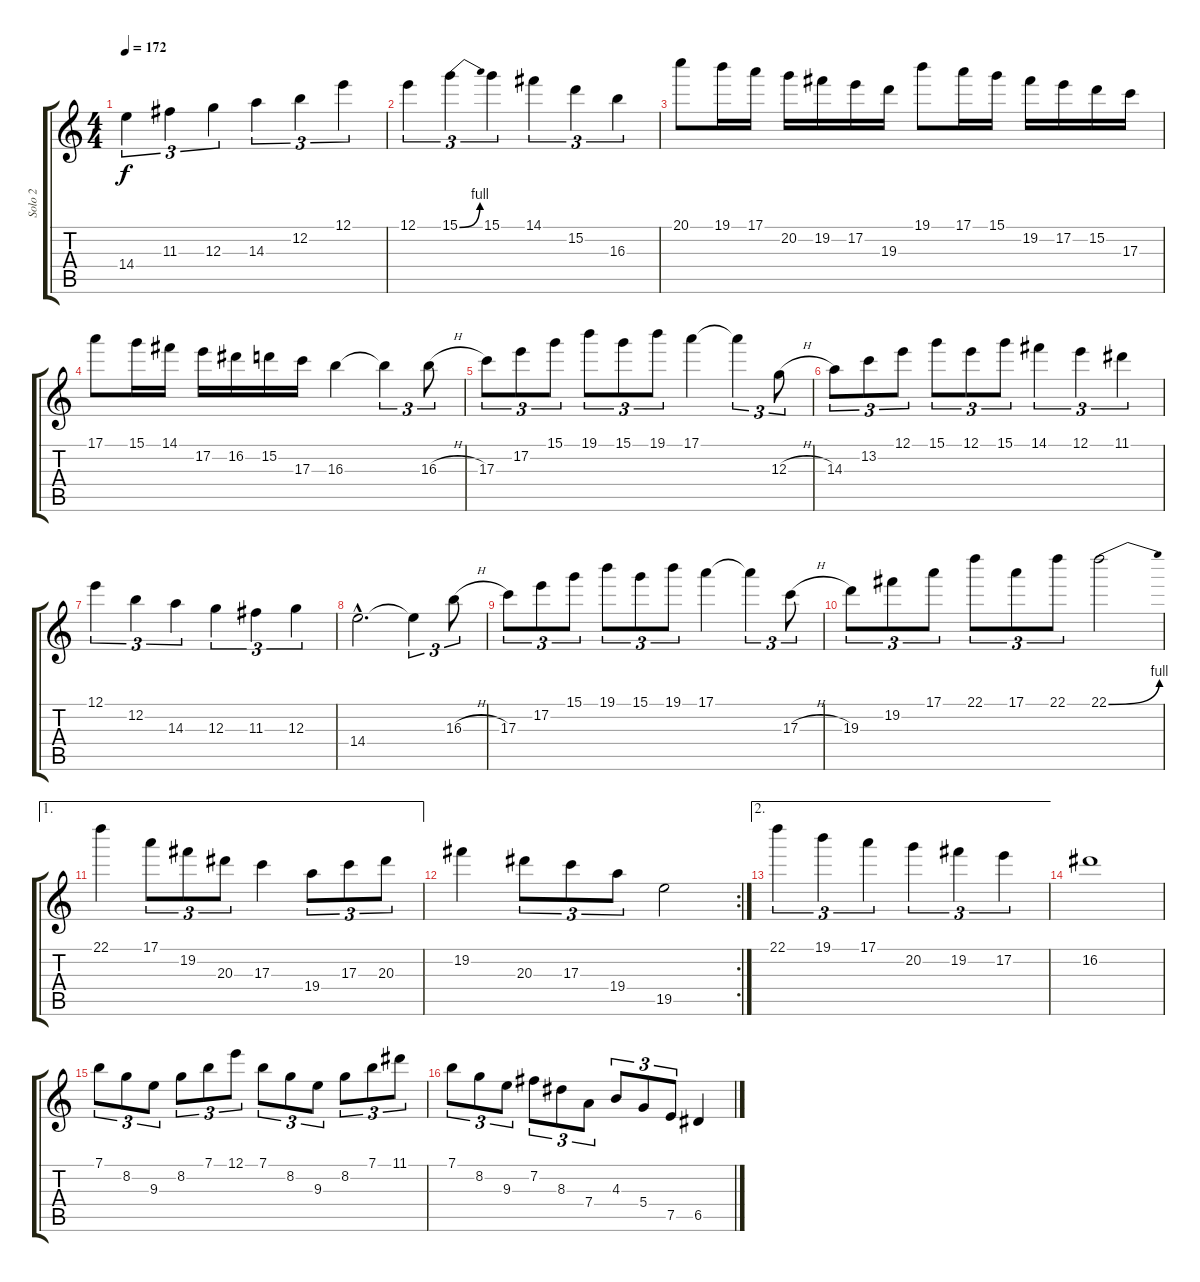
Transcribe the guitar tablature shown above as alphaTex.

\track ("Solo 2" "Solo 2") {instrument distortionguitar}
\staff {score tabs}
\tuning (E4 B3 G3 D3 A2 E2) {hide}
\ts (4 4)
\tempo 172
\clef g2
\ks c
14.4.4{tu (3 2) dy f} 11.3.4{tu (3 2)} 12.3.4{tu (3 2)} 14.3.4{tu (3 2)} 12.2.4{tu (3 2)} 12.1.4{tu (3 2)} |
12.1.4{tu (3 2)} 15.1{be (bend 0 0 60 4)}.4{tu (3 2)} 15.1.4{tu (3 2)} 14.1.4{tu (3 2)} 15.2.4{tu (3 2)} 16.3.4{tu (3 2)} |
20.1.8 19.1.16 17.1.16 20.2.16 19.2.16 17.2.16 19.3.16 19.1.8 17.1.16 15.1.16 19.2.16 17.2.16 15.2.16 17.3.16 |
17.1.8 15.1.16 14.1.16 17.2.16 16.2.16 15.2.16 17.3.16 16.3.4 16.3{t}.4{tu (3 2)} 16.3{h}.8{tu (3 2)} |
17.3.8{tu (3 2)} 17.2.8{tu (3 2)} 15.1.8{tu (3 2)} 19.1.8{tu (3 2)} 15.1.8{tu (3 2)} 19.1.8{tu (3 2)} 17.1.4 17.1{t}.4{tu (3 2)} 12.3{h}.8{tu (3 2)} |
14.3.8{tu (3 2)} 13.2.8{tu (3 2)} 12.1.8{tu (3 2)} 15.1.8{tu (3 2)} 12.1.8{tu (3 2)} 15.1.8{tu (3 2)} 14.1.4{tu (3 2)} 12.1.4{tu (3 2)} 11.1.4{tu (3 2)} |
12.1.4{tu (3 2)} 12.2.4{tu (3 2)} 14.3.4{tu (3 2)} 12.3.4{tu (3 2)} 11.3.4{tu (3 2)} 12.3.4{tu (3 2)} |
14.4{hac}.2{d} 14.4{t}.4{tu (3 2)} 16.3{h}.8{tu (3 2)} |
17.3.8{tu (3 2)} 17.2.8{tu (3 2)} 15.1.8{tu (3 2)} 19.1.8{tu (3 2)} 15.1.8{tu (3 2)} 19.1.8{tu (3 2)} 17.1.4 17.1{t}.4{tu (3 2)} 17.3{h}.8{tu (3 2)} |
19.3.8{tu (3 2)} 19.2.8{tu (3 2)} 17.1.8{tu (3 2)} 22.1.8{tu (3 2)} 17.1.8{tu (3 2)} 22.1.8{tu (3 2)} 22.1{be (bend 0 0 60 4)}.2 |
\ae 1
22.1.4 17.1.8{tu (3 2)} 19.2.8{tu (3 2)} 20.3.8{tu (3 2)} 17.3.4 19.4.8{tu (3 2)} 17.3.8{tu (3 2)} 20.3.8{tu (3 2)} |
\rc 2
19.2.4 20.3.8{tu (3 2)} 17.3.8{tu (3 2)} 19.4.8{tu (3 2)} 19.5.2 |
\ae 2
22.1.4{tu (3 2)} 19.1.4{tu (3 2)} 17.1.4{tu (3 2)} 20.2.4{tu (3 2)} 19.2.4{tu (3 2)} 17.2.4{tu (3 2)} |
16.2.1 |
7.1.8{tu (3 2)} 8.2.8{tu (3 2)} 9.3.8{tu (3 2)} 8.2.8{tu (3 2)} 7.1.8{tu (3 2)} 12.1.8{tu (3 2)} 7.1.8{tu (3 2)} 8.2.8{tu (3 2)} 9.3.8{tu (3 2)} 8.2.8{tu (3 2)} 7.1.8{tu (3 2)} 11.1.8{tu (3 2)} |
7.1.8{tu (3 2)} 8.2.8{tu (3 2)} 9.3.8{tu (3 2)} 7.2.8{tu (3 2)} 8.3.8{tu (3 2)} 7.4.8{tu (3 2)} 4.3.8{tu (3 2)} 5.4.8{tu (3 2)} 7.5.8{tu (3 2)} 6.5.4
